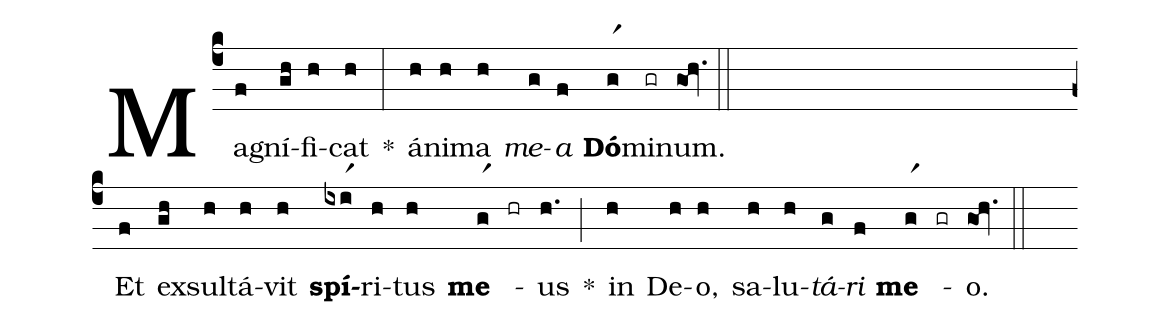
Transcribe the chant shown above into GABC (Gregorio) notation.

%%
(c4)
Ma(f)gní(gh)fi(h)cat(h) *(:)
á(h)ni(h)ma(h) <i>me</i>(g)<i>a</i>(f) <b>Dó</b>(gr1)mi(gr)num.(gOh.) (::Z)

Et(f) ex(gh)sul(h)tá(h)vit(h) <b>spí</b>(ixir1)ri(h)tus(h) <b>me</b>(gr1) -(hr) us(h.) *(;)
in(h) De(h)o,(h) sa(h)lu(h)<i>tá</i>(g)<i>ri</i>(f) <b>me</b>(gr1) -(gr) o.(gOh.) (::)
